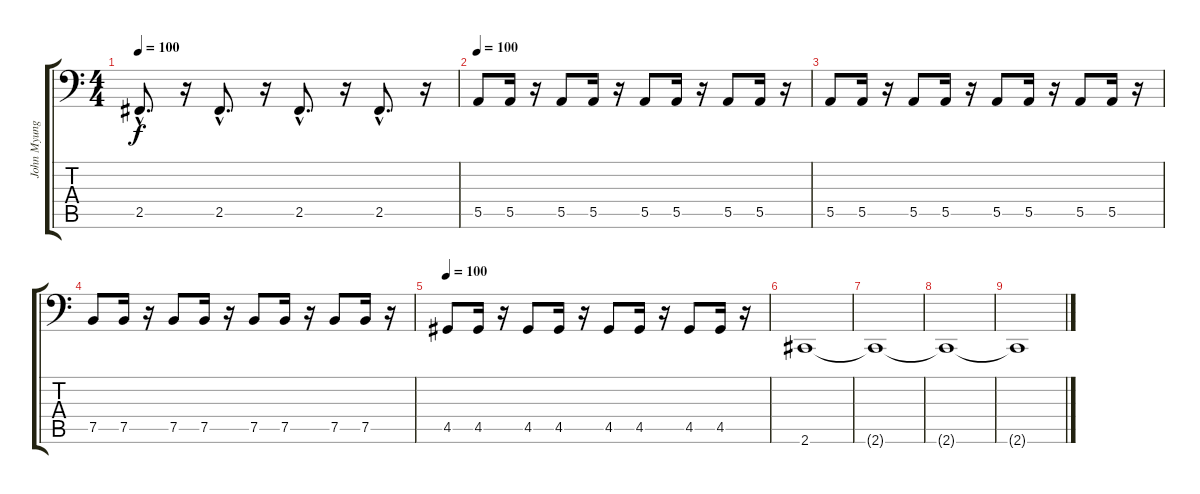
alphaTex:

\track ("John Myung" "John Myung") {instrument electricbassfinger}
\staff {score tabs}
\tuning (C3 G2 D2 A1 E1 B0) {hide}
\ts (4 4)
\tempo 100
\clef f4
\ks c
2.5{hac}.8{d dy f} r.16 2.5{hac}.8{d} r.16 2.5{hac}.8{d} r.16 2.5{hac}.8{d} r.16 |
\tempo 100
5.5.8 5.5.16 r.16 5.5.8 5.5.16 r.16 5.5.8 5.5.16 r.16 5.5.8 5.5.16 r.16 |
5.5.8 5.5.16 r.16 5.5.8 5.5.16 r.16 5.5.8 5.5.16 r.16 5.5.8 5.5.16 r.16 |
7.5.8 7.5.16 r.16 7.5.8 7.5.16 r.16 7.5.8 7.5.16 r.16 7.5.8 7.5.16 r.16 |
\tempo 100
4.5.8 4.5.16 r.16 4.5.8 4.5.16 r.16 4.5.8 4.5.16 r.16 4.5.8 4.5.16 r.16 |
2.6.1 |
2.6{t}.1 |
2.6{t}.1{volume 0} |
2.6{t}.1
